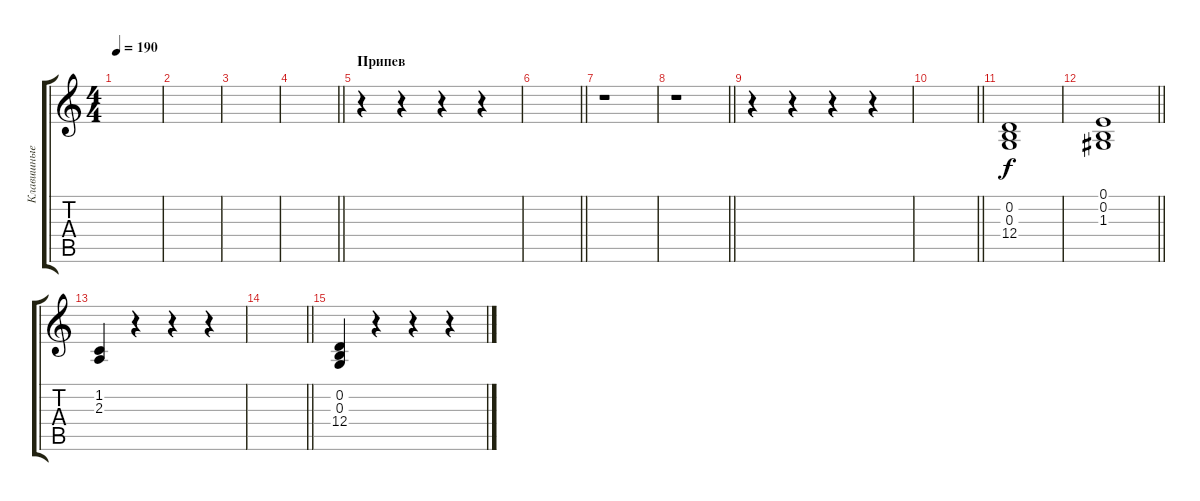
\track ("Клавишные (Сэмпл Скрипки)" "Клавишные ") {instrument tremolostrings}
\staff {score tabs}
\tuning (E4 B3 G3 D3 A2 E2) {hide}
\ts (4 4)
\tempo 190
\clef g2
\ks c
|
|
|
\barLineRight lightlight
|
\section ("" "Припев")
r.4 r.4 r.4 r.4 |
\barLineRight lightlight
|
r.1 |
\barLineRight lightlight
r.1 |
r.4 r.4 r.4 r.4 |
\barLineRight lightlight
|
(0.2 0.3 12.4).1 |
\barLineRight lightlight
(0.1 0.2 1.3).1 |
(1.2 2.3).4 r.4 r.4 r.4 |
\barLineRight lightlight
|
(0.2 0.3 12.4).4 r.4 r.4 r.4
